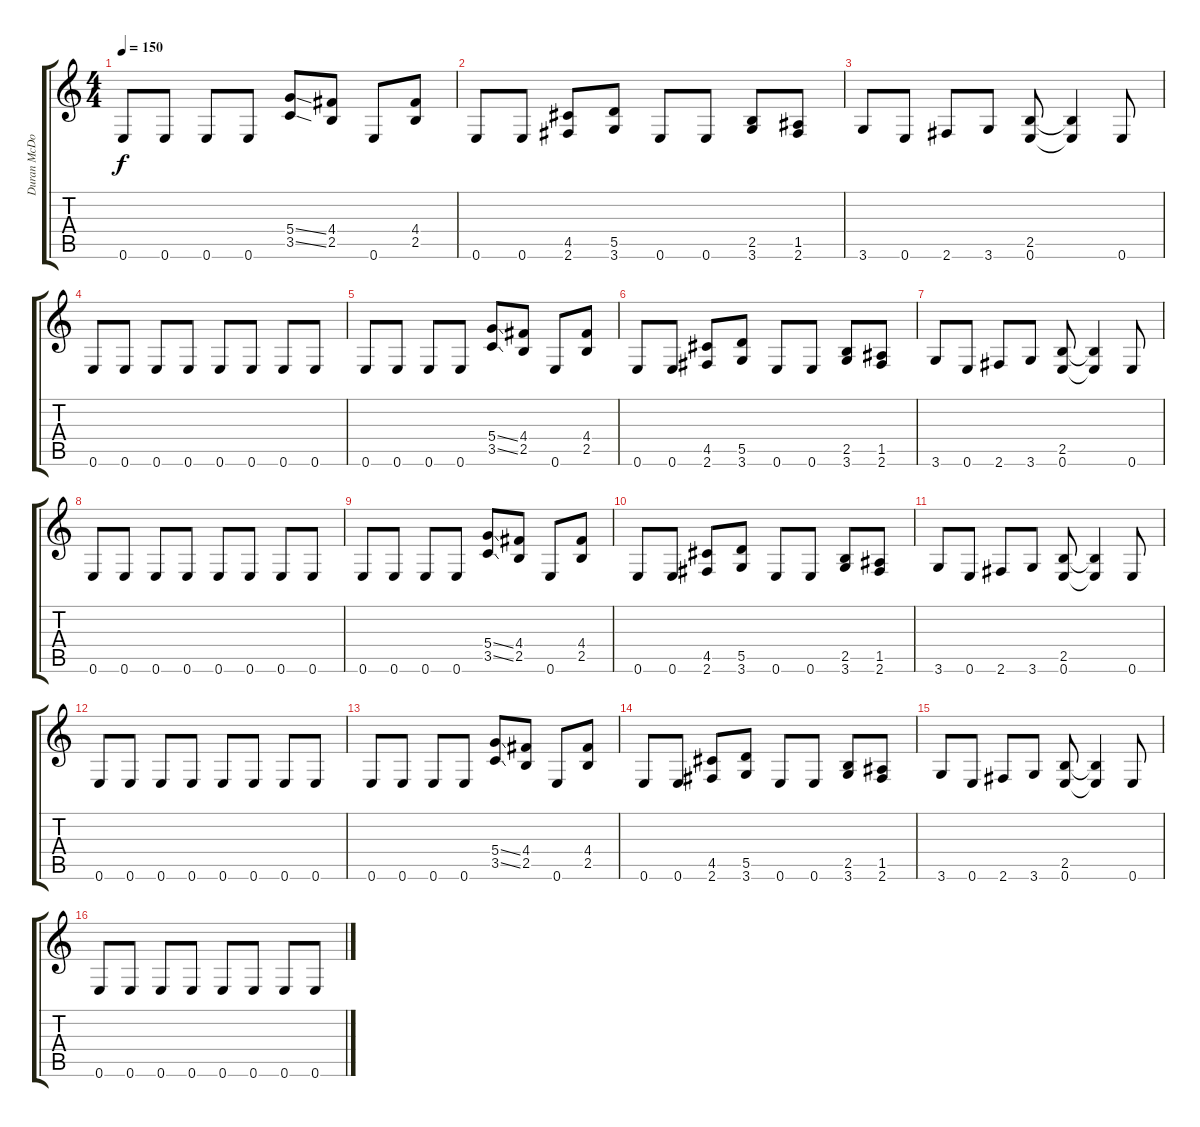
\track ("Duran McDowall (Guitar)" "Duran McDo") {instrument overdrivenguitar}
\staff {score tabs}
\tuning (E4 B3 G3 D3 A2 E2) {hide}
\ts (4 4)
\tempo 150
\clef g2
\ks c
0.6.8{dy f} 0.6.8 0.6.8 0.6.8 (5.4{ss} 3.5{ss}).8 (4.4 2.5).8 0.6.8 (4.4 2.5).8 |
0.6.8 0.6.8 (4.5 2.6).8 (5.5 3.6).8 0.6.8 0.6.8 (2.5 3.6).8 (1.5 2.6).8 |
3.6.8 0.6.8 2.6.8 3.6.8 (2.5 0.6).8 (2.5{t} 0.6{t}).4 0.6.8 |
0.6.8 0.6.8 0.6.8 0.6.8 0.6.8 0.6.8 0.6.8 0.6.8 |
0.6.8 0.6.8 0.6.8 0.6.8 (5.4{ss} 3.5{ss}).8 (4.4 2.5).8 0.6.8 (4.4 2.5).8 |
0.6.8 0.6.8 (4.5 2.6).8 (5.5 3.6).8 0.6.8 0.6.8 (2.5 3.6).8 (1.5 2.6).8 |
3.6.8 0.6.8 2.6.8 3.6.8 (2.5 0.6).8 (2.5{t} 0.6{t}).4 0.6.8 |
0.6.8 0.6.8 0.6.8 0.6.8 0.6.8 0.6.8 0.6.8 0.6.8 |
0.6.8 0.6.8 0.6.8 0.6.8 (5.4{ss} 3.5{ss}).8 (4.4 2.5).8 0.6.8 (4.4 2.5).8 |
0.6.8 0.6.8 (4.5 2.6).8 (5.5 3.6).8 0.6.8 0.6.8 (2.5 3.6).8 (1.5 2.6).8 |
3.6.8 0.6.8 2.6.8 3.6.8 (2.5 0.6).8 (2.5{t} 0.6{t}).4 0.6.8 |
0.6.8 0.6.8 0.6.8 0.6.8 0.6.8 0.6.8 0.6.8 0.6.8 |
0.6.8 0.6.8 0.6.8 0.6.8 (5.4{ss} 3.5{ss}).8 (4.4 2.5).8 0.6.8 (4.4 2.5).8 |
0.6.8 0.6.8 (4.5 2.6).8 (5.5 3.6).8 0.6.8 0.6.8 (2.5 3.6).8 (1.5 2.6).8 |
3.6.8 0.6.8 2.6.8 3.6.8 (2.5 0.6).8 (2.5{t} 0.6{t}).4 0.6.8 |
0.6.8 0.6.8 0.6.8 0.6.8 0.6.8 0.6.8 0.6.8 0.6.8
